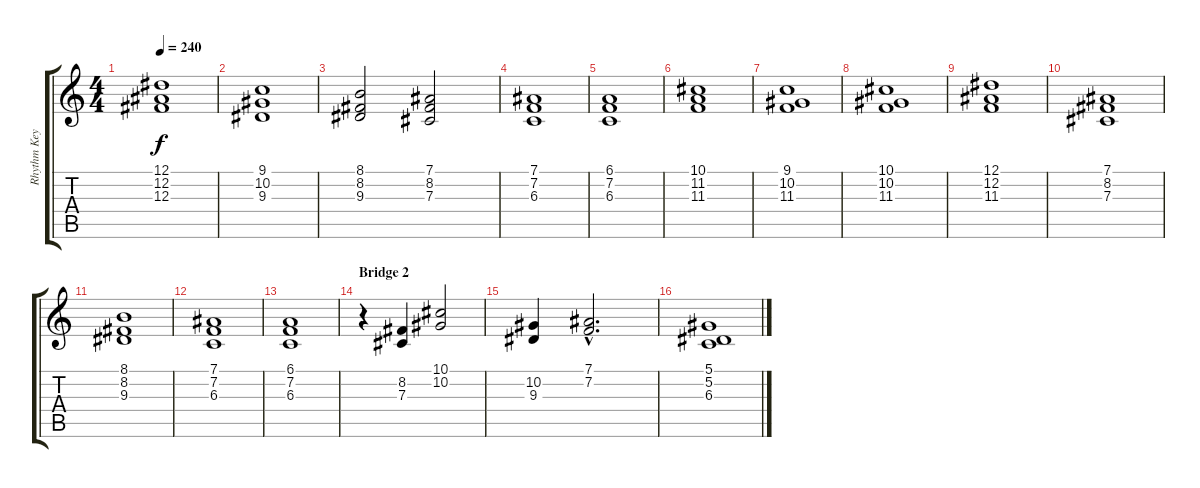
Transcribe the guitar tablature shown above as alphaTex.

\track ("Rhythm Keyboard" "Rhythm Key") {instrument harpsichord}
\staff {score tabs}
\tuning (Eb4 Bb3 Gb3 Db3 Ab2 Eb2) {hide}
\ts (4 4)
\tempo 240
\clef g2
\ks c
(12.1 12.2 12.3).1{dy f} |
(9.1 10.2 9.3).1 |
(8.1 8.2 9.3).2 (7.1 8.2 7.3).2 |
(7.1 7.2 6.3).1 |
(6.1 7.2 6.3).1 |
(10.1 11.2 11.3).1 |
(9.1 10.2 11.3).1 |
(10.1 10.2 11.3).1 |
(12.1 12.2 11.3).1 |
(7.1 8.2 7.3).1 |
(8.1 8.2 9.3).1 |
(7.1 7.2 6.3).1 |
(6.1 7.2 6.3).1 |
\section ("" "Bridge 2")
r.4 (8.2 7.3).4 (10.1 10.2).2 |
(10.2 9.3).4 (7.1{hac} 7.2{hac}).2{d} |
(5.1 5.2 6.3).1
